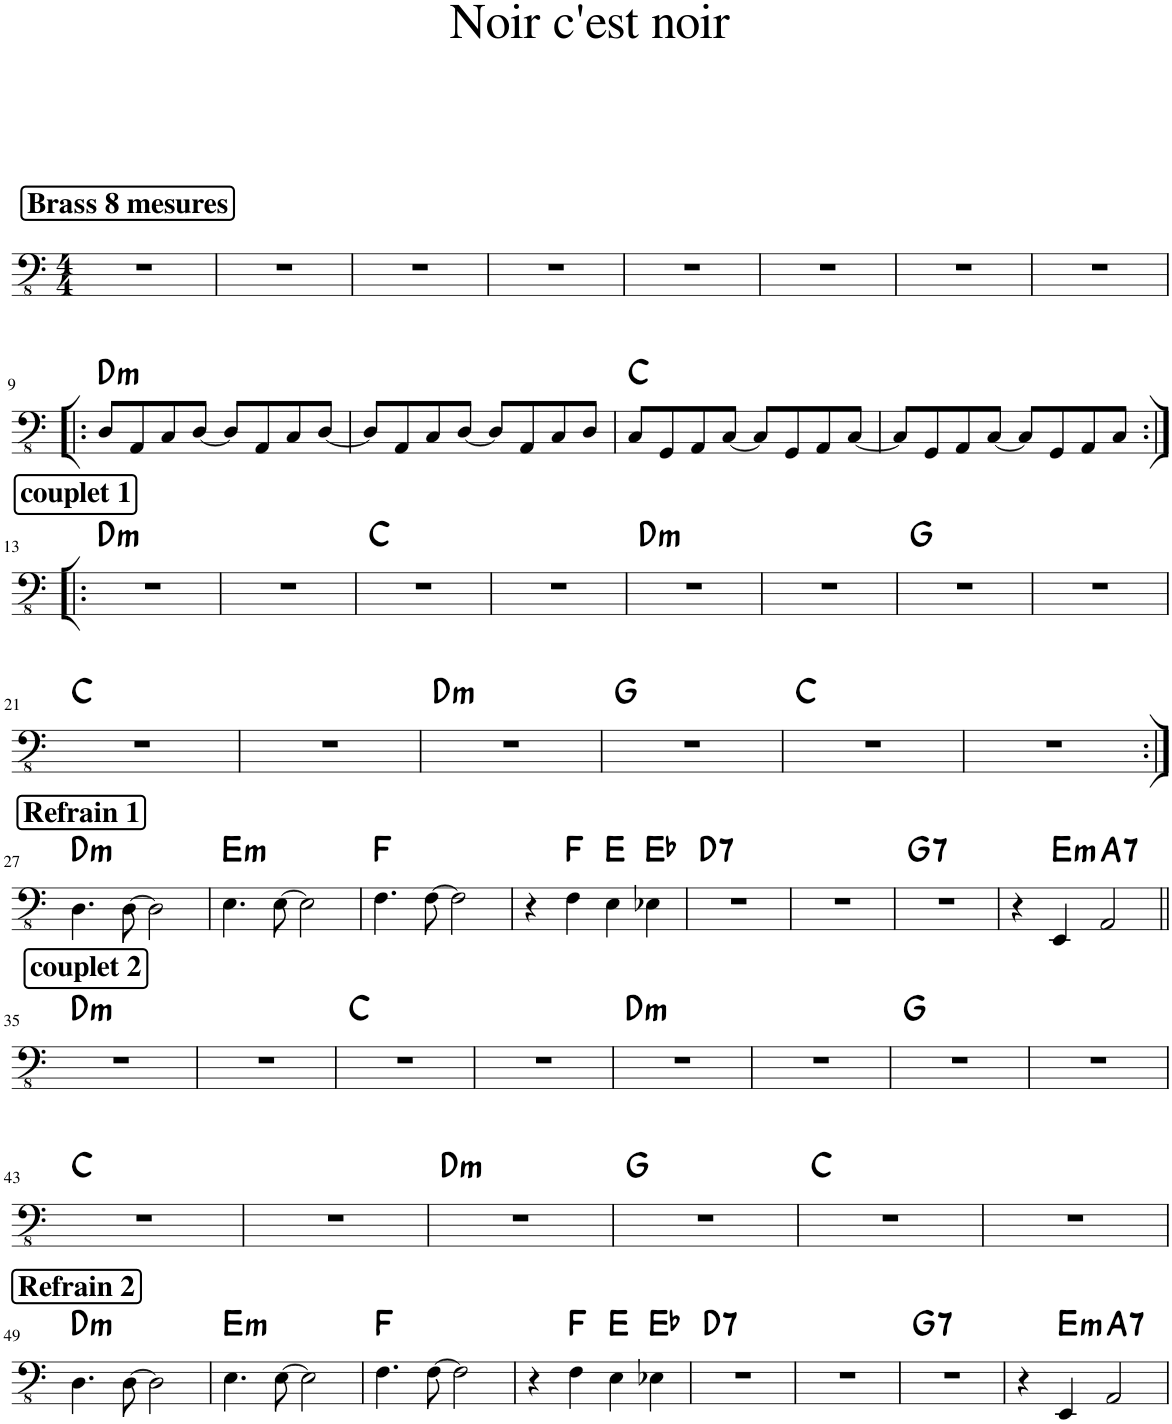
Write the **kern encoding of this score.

**kern	**harte
*part1	*part1
*staff1	*
*I"Piano	*
*I'Pno.	*
*clefFv4	*
*k[]	*
*M4/4	*
!!LO:REH:place=s1:a:B:cj:fs=14:t=Brass 8 mesures
=1	=1
1r	.
=2	=2
1r	.
=3	=3
1r	.
=4	=4
1r	.
=5	=5
1r	.
=6	=6
1r	.
=7	=7
1r	.
=8	=8
1r	.
!!LO:LB:g=z
=9!|:	=9!|:
!	!LO:H:kt=m
8DD/L	D:min
8AAA/	.
8CC/	.
[8DD/J	.
8DD/L]	.
8AAA/	.
8CC/	.
[8DD/J	.
=10	=10
8DD/L]	.
8AAA/	.
8CC/	.
[8DD/J	.
8DD/L]	.
8AAA/	.
8CC/	.
8DD/J	.
=11	=11
8CC/L	C:maj
8GGG/	.
8AAA/	.
[8CC/J	.
8CC/L]	.
8GGG/	.
8AAA/	.
[8CC/J	.
=12	=12
8CC/L]	.
8GGG/	.
8AAA/	.
[8CC/J	.
8CC/L]	.
8GGG/	.
8AAA/	.
8CC/J	.
!!LO:LB:g=z
!!LO:REH:place=s1:a:B:cj:fs=14:t=couplet 1
=13:|!|:	=13:|!|:
!	!LO:H:kt=m
1r	D:min
=14	=14
1r	.
=15	=15
1r	C:maj
=16	=16
1r	.
=17	=17
!	!LO:H:kt=m
1r	D:min
=18	=18
1r	.
=19	=19
1r	G:maj
=20	=20
1r	.
!!LO:LB:g=z
=21	=21
1r	C:maj
=22	=22
1r	.
=23	=23
!	!LO:H:kt=m
1r	D:min
=24	=24
1r	G:maj
=25	=25
1r	C:maj
=26	=26
1r	.
!!LO:LB:g=z
!!LO:REH:place=s1:a:B:cj:fs=14:t=Refrain 1
=27:|!	=27:|!
!	!LO:H:kt=m
4.DD\	D:min
[8DD\	.
2DD\]	.
=28	=28
!	!LO:H:kt=m
4.EE\	E:min
[8EE\	.
2EE\]	.
=29	=29
4.FF\	F:maj
[8FF\	.
2FF\]	.
=30	=30
4r	.
4FF\	F:maj
4EE\	E:maj
4EE-X\	Eb:maj
=31	=31
!	!LO:H:kt=7
1r	D:7
=32	=32
1r	.
=33	=33
!	!LO:H:kt=7
1r	G:7
=34	=34
4r	.
!	!LO:H:kt=m
4EEE/	E:min
!	!LO:H:kt=7
2AAA/	A:7
!!LO:LB:g=z
!!LO:REH:place=s1:a:B:cj:fs=14:t=couplet 2
=35||	=35||
!	!LO:H:kt=m
1r	D:min
=36	=36
1r	.
=37	=37
1r	C:maj
=38	=38
1r	.
=39	=39
!	!LO:H:kt=m
1r	D:min
=40	=40
1r	.
=41	=41
1r	G:maj
=42	=42
1r	.
!!LO:LB:g=z
=43	=43
1r	C:maj
=44	=44
1r	.
=45	=45
!	!LO:H:kt=m
1r	D:min
=46	=46
1r	G:maj
=47	=47
1r	C:maj
=48	=48
1r	.
!!LO:LB:g=z
!!LO:REH:place=s1:a:B:cj:fs=14:t=Refrain 2
=49	=49
!	!LO:H:kt=m
4.DD\	D:min
[8DD\	.
2DD\]	.
=50	=50
!	!LO:H:kt=m
4.EE\	E:min
[8EE\	.
2EE\]	.
=51	=51
4.FF\	F:maj
[8FF\	.
2FF\]	.
=52	=52
4r	.
4FF\	F:maj
4EE\	E:maj
4EE-X\	Eb:maj
=53	=53
!	!LO:H:kt=7
1r	D:7
=54	=54
1r	.
=55	=55
!	!LO:H:kt=7
1r	G:7
=56	=56
4r	.
!	!LO:H:kt=m
4EEE/	E:min
!	!LO:H:kt=7
2AAA/	A:7
=	=
*-	*-
